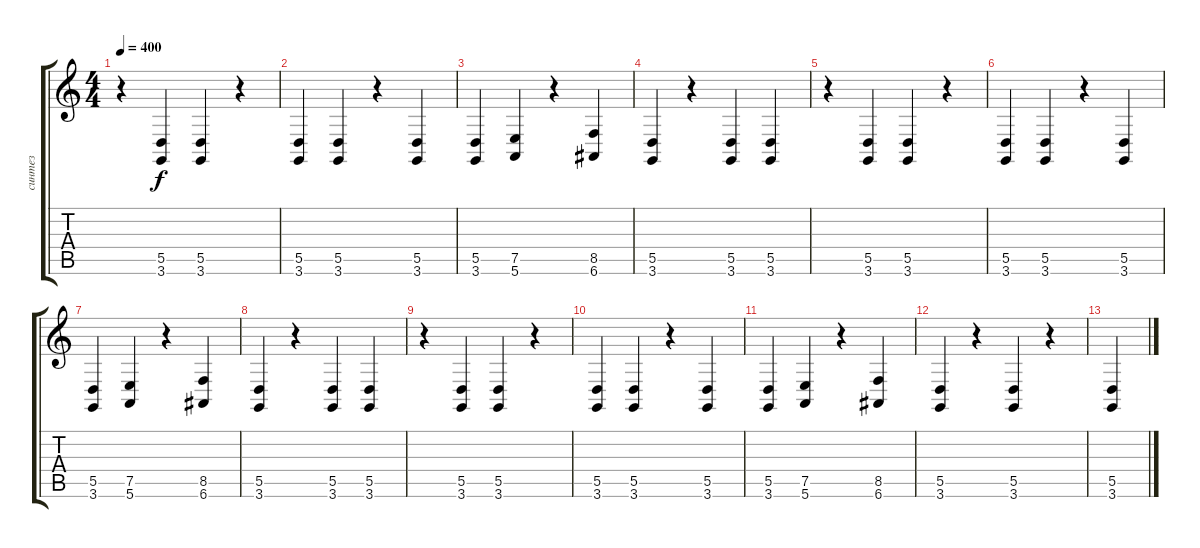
\track ("синтез" "синтез") {instrument lead5charang}
\staff {score tabs}
\tuning (E4 B3 G3 D3 A2 E2) {hide}
\ts (4 4)
\tempo 400
\clef g2
\ks c
r.4{dy f} (5.5 3.6).4 (5.5 3.6).4 r.4 |
(5.5 3.6).4 (5.5 3.6).4 r.4 (5.5 3.6).4 |
(5.5 3.6).4 (7.5 5.6).4 r.4 (8.5 6.6).4 |
(5.5 3.6).4 r.4 (5.5 3.6).4 (5.5 3.6).4 |
r.4 (5.5 3.6).4 (5.5 3.6).4 r.4 |
(5.5 3.6).4 (5.5 3.6).4 r.4 (5.5 3.6).4 |
(5.5 3.6).4 (7.5 5.6).4 r.4 (8.5 6.6).4 |
(5.5 3.6).4 r.4 (5.5 3.6).4 (5.5 3.6).4 |
r.4 (5.5 3.6).4 (5.5 3.6).4 r.4 |
(5.5 3.6).4 (5.5 3.6).4 r.4 (5.5 3.6).4 |
(5.5 3.6).4 (7.5 5.6).4 r.4 (8.5 6.6).4 |
(5.5 3.6).4 r.4 (5.5 3.6).4 r.4 |
(5.5 3.6).4
